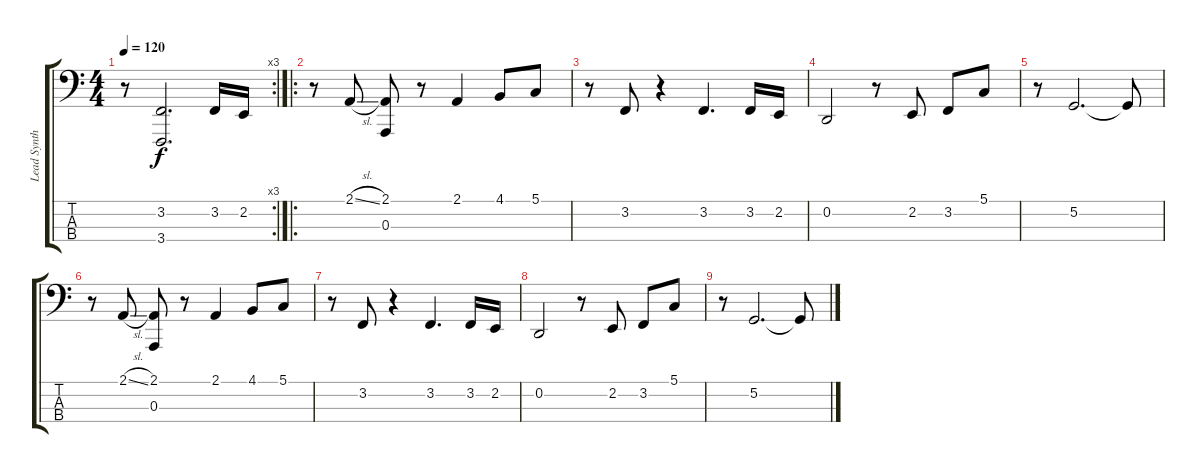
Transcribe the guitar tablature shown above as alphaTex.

\track ("Lead Synth #1" "Lead Synth") {instrument lead2sawtooth}
\staff {score tabs}
\tuning (G2 D2 A1 D1) {hide}
\rc 3
\ts (4 4)
\tempo 120
\clef f4
\ks c
r.8{dy f} (3.2 3.4).2{d} 3.2.16 2.2.16 |
\ro
r.8 2.1{sl}.8 (2.1 0.3).8 r.8 2.1.4 4.1.8 5.1.8 |
r.8 3.2.8 r.4 3.2.4{d} 3.2.16 2.2.16 |
0.2.2 r.8 2.2.8 3.2.8 5.1.8 |
r.8 5.2.2{d} 5.2{t}.8 |
r.8 2.1{sl}.8 (2.1 0.3).8 r.8 2.1.4 4.1.8 5.1.8 |
r.8 3.2.8 r.4 3.2.4{d} 3.2.16 2.2.16 |
0.2.2 r.8 2.2.8 3.2.8 5.1.8 |
r.8 5.2.2{d} 5.2{t}.8
